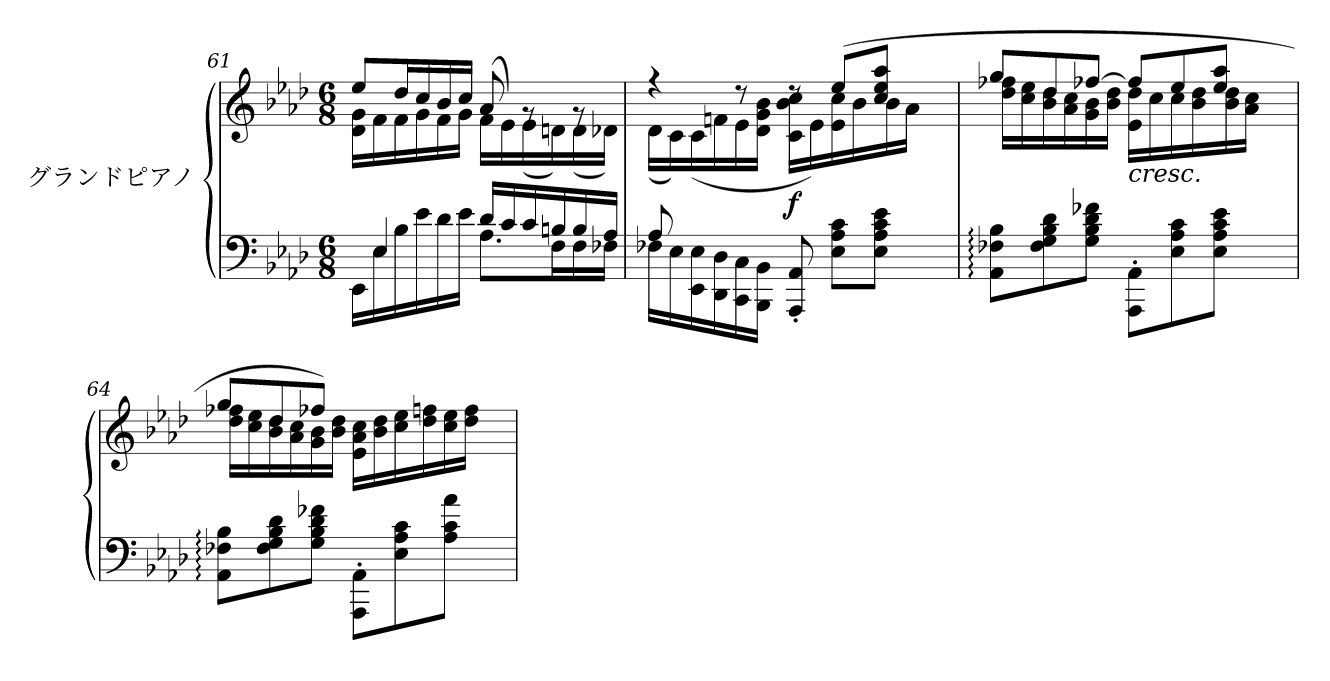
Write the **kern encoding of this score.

**kern	**kern	**dynam
*part1	*part1	*part1
*staff2	*staff1	*staff1/2
*I"グランドピアノ	*	*
*clefF4	*clefG2	*
*k[b-e-a-d-]	*k[b-e-a-d-]	*
*M6/8	*M6/8	*
=61	=61	=61
*^	*^	*
16ryy	16EE-\LL	8ee-/L	16d-\ 16g\LL	.
4E-/	16E-\	.	16f\	.
.	16B-\	16dd-/L	16f\	.
.	16e-\	16cc/	16g\	.
.	16d-\	16b-/	16f\	.
16ryy	16e-\JJ	16cc/JJ	16g\JJ	.
*	*	*MM58	*	*
16d-/LL	8.A-\L	(>8a-/	16f\LL	.
16c/	.	.	16e-\)	.
*	*	*MM57	*	*
16c/	.	8rg	(>16e-\	.
16Bn/	16F\L	.	16dn\)	.
*	*	*MM54	*	*
16B/	16F\	8rg	(>16d\	.
16A-/JJ	16F-X\JJ	.	16d-X\JJ)	.
!!LO:LB:g=z	!!
=62	=62	=62	=62	=62
8A-/	16F-X\LL	4r	(>16d-\LL	.
.	16E-\	.	16c\)	.
8ryy	16EE-\ 16E-\	.	(>16c\	.
.	16DD-\ 16D-\	.	16fn\	.
8ryy	16CC\ 16C\	8rdd	16e-\	.
.	16BBB-\ 16BB-\JJ	.	16d-\ 16g\ 16b-\JJ	.
!	!	!	!	!LO:DY:b
8AAA-/' 8AA-/'	4rAyy	8rdd	16c\ 16b-\ 16cc\LL	f
.	.	.	16e-\)	.
*	*	*MM57	*	*
8E-\ 8A-\ 8c\L	.	(>8ee-/L	16e-\ 16cc\	.
.	.	.	16b-\	.
8E-\ 8A-\ 8c\ 8e-\J	16.ryy	8cc/ 8ee-/ 8aa-/J	16b-\	.
.	.	.	16a-\JJ	.
.	64AA-!LLLLyy	.	.	.
.	64F-!JJJJyy	.	.	.
=63	=63	=63	=63	=63
8AA-\: 8F-X\: 8B-\:L	4.ryy	8gg/L	16dd-\ 16ff-X\LL	.
.	.	.	16cc\ 16ee-\	.
8F-\ 8G\ 8B-\ 8d-\	.	8dd-/	16b-\ 16dd-\	.
.	.	.	16a-\ 16cc\	.
8G\ 8B-\ 8d-\ 8f-X\J	.	[8ff-X/J	16g\ 16b-\	.
.	.	.	16b-\ 16dd-\JJ	.
!	!	!LO:TX:b:i:t=cresc.	!	!
8AAA-\' 8AA-\'L	4ryy	8ff-/L]	16e-\ 16dd-\LL	.
.	.	.	16cc\	.
8E-\ 8A-\ 8c\	.	8ee-/	16cc\	.
.	.	.	16b-\ 16dd-\	.
8E-\ 8A-\ 8c\ 8e-\J	16.ryy	8ee-/ 8aa-/J	16b-\ 16dd-\	.
.	.	.	16a-\ 16cc\JJ	.
.	64AA-!LLLLyy	.	.	.
.	64F-!JJJJyy	.	.	.
!!LO:LB:g=z	!!
=64	=64	=64	=64	=64
8AA-\: 8F-X\: 8B-\:L	4.rBByy	8gg/L	16dd-\ 16ff-X\LL	.
.	.	.	16cc\ 16ee-\	.
8F-\ 8G\ 8B-\ 8d-\	.	8dd-/	16b-\ 16dd-\	.
.	.	.	16a-\ 16cc\	.
8G\ 8B-\ 8d-\ 8f-X\J	.	8ff-X/J)	16g\ 16b-\	.
.	.	.	16b-\ 16dd-\JJ	.
8AAA-\' 8AA-\'L	4rBByy	16e-\ 16a-\ 16cc\LL	4.ryy	.
.	.	16b-\ 16dd-\	.	.
8E-\ 8A-\ 8c\	.	16cc\ 16ee-\	.	.
.	.	16dd-\ 16ffn\	.	.
8A-\ 8c\ 8a-\J	16.ryy	16cc\ 16ee-\	.	.
.	.	16dd-\ 16ff\JJ	.	.
.	64EE-!LLLLyy	.	.	.
.	64BB-!JJJJyy	.	.	.
*v	*v	*	*	*
*	*v	*v	*
=	=	=
*-	*-	*-
